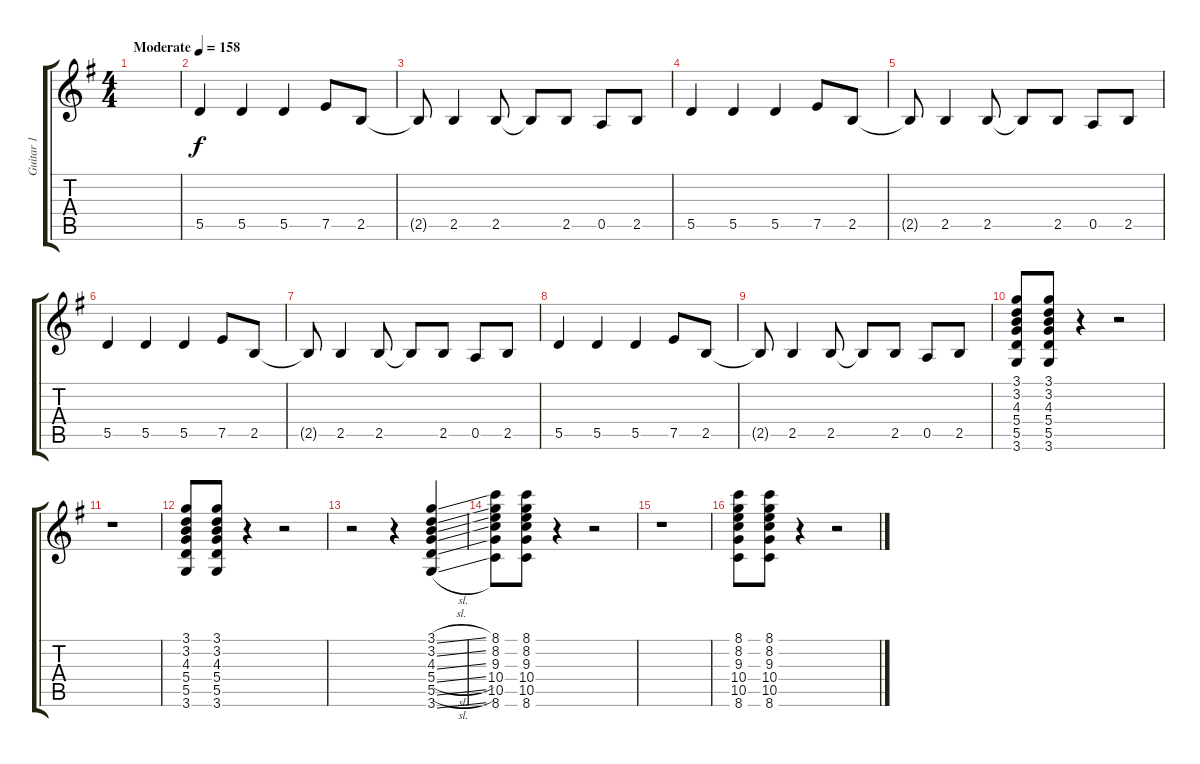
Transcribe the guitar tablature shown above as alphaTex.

\track ("Guitar 1" "Guitar 1") {instrument electricguitarclean}
\staff {score tabs}
\tuning (E4 B3 G3 D3 A2 E2) {hide}
\ts (4 4)
\tempo (158 "Moderate")
\clef g2
\ks g
|
5.5.4 5.5.4 5.5.4 7.5.8 2.5.8 |
2.5{t}.8 2.5.4 2.5.8 2.5{t}.8 2.5.8 0.5.8 2.5.8 |
5.5.4 5.5.4 5.5.4 7.5.8 2.5.8 |
2.5{t}.8 2.5.4 2.5.8 2.5{t}.8 2.5.8 0.5.8 2.5.8 |
5.5.4 5.5.4 5.5.4 7.5.8 2.5.8 |
2.5{t}.8 2.5.4 2.5.8 2.5{t}.8 2.5.8 0.5.8 2.5.8 |
5.5.4 5.5.4 5.5.4 7.5.8 2.5.8 |
2.5{t}.8 2.5.4 2.5.8 2.5{t}.8 2.5.8 0.5.8 2.5.8 |
(3.1 3.2 4.3 5.4 5.5 3.6).8 (3.1 3.2 4.3 5.4 5.5 3.6).8 r.4 r.2 |
r.1 |
(3.1 3.2 4.3 5.4 5.5 3.6).8 (3.1 3.2 4.3 5.4 5.5 3.6).8 r.4 r.2 |
r.2 r.4 (3.1{sl} 3.2{sl} 4.3{sl} 5.4{sl} 5.5{sl} 3.6{sl}).4 |
(8.1 8.2 9.3 10.4 10.5 8.6).8 (8.1 8.2 9.3 10.4 10.5 8.6).8 r.4 r.2 |
r.1 |
(8.1 8.2 9.3 10.4 10.5 8.6).8 (8.1 8.2 9.3 10.4 10.5 8.6).8 r.4 r.2
